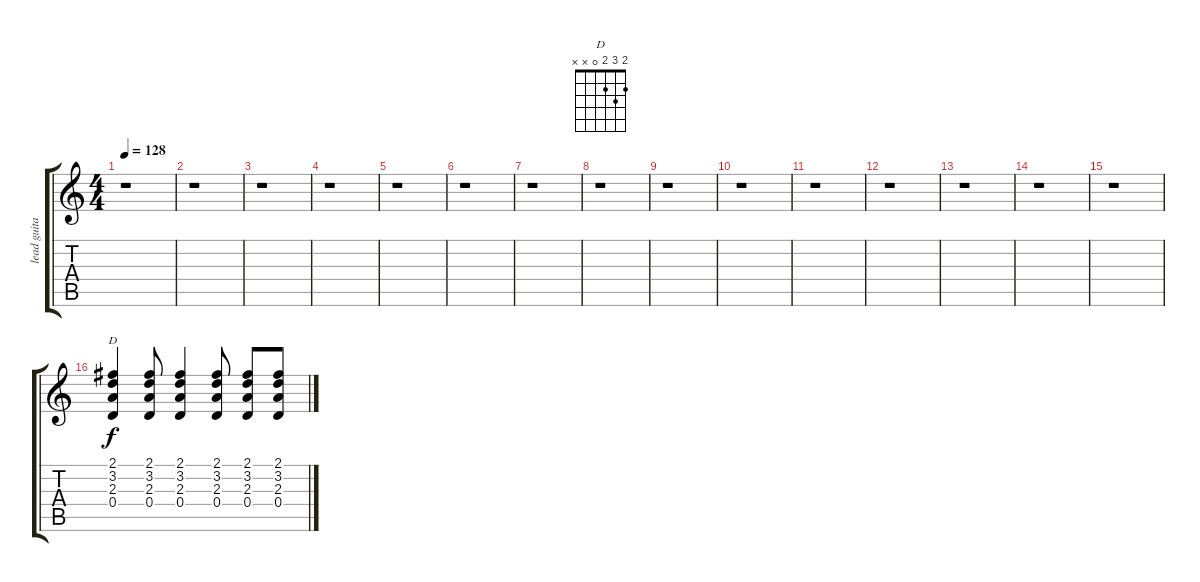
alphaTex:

\track ("lead guitar 2" "lead guita") {instrument distortionguitar}
\staff {score tabs}
\tuning (E4 B3 G3 D3 A2 E2) {hide}
\chord ("D" 2 3 2 0 x x)
\ts (4 4)
\tempo 128
\clef g2
\ks c
r.1{dy f} |
r.1 |
r.1 |
r.1 |
r.1 |
r.1 |
r.1 |
r.1 |
r.1 |
r.1 |
r.1 |
r.1 |
r.1 |
r.1 |
r.1 |
(2.1 3.2 2.3 0.4).4{ch "D"} (2.1 3.2 2.3 0.4).8 (2.1 3.2 2.3 0.4).4 (2.1 3.2 2.3 0.4).8 (2.1 3.2 2.3 0.4).8 (2.1 3.2 2.3 0.4).8
